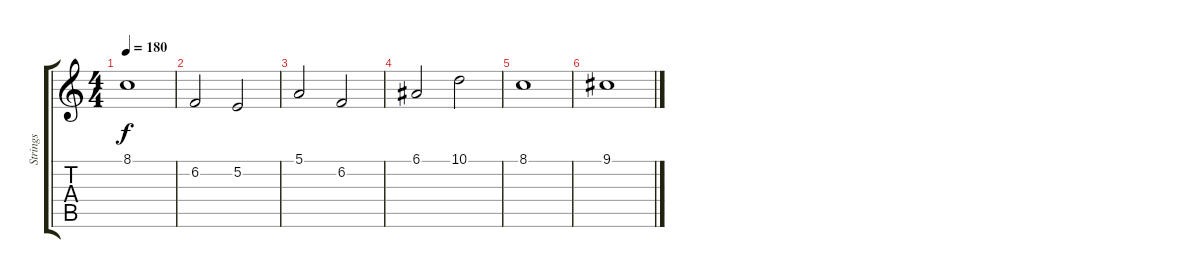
\track ("Strings" "Strings") {instrument stringensemble1}
\staff {score tabs}
\tuning (E4 B3 G3 D3 A2 E2) {hide}
\ts (4 4)
\tempo 180
\clef g2
\ks c
8.1.1{dy f} |
6.2.2 5.2.2 |
5.1.2 6.2.2 |
6.1.2 10.1.2 |
8.1.1 |
9.1.1
